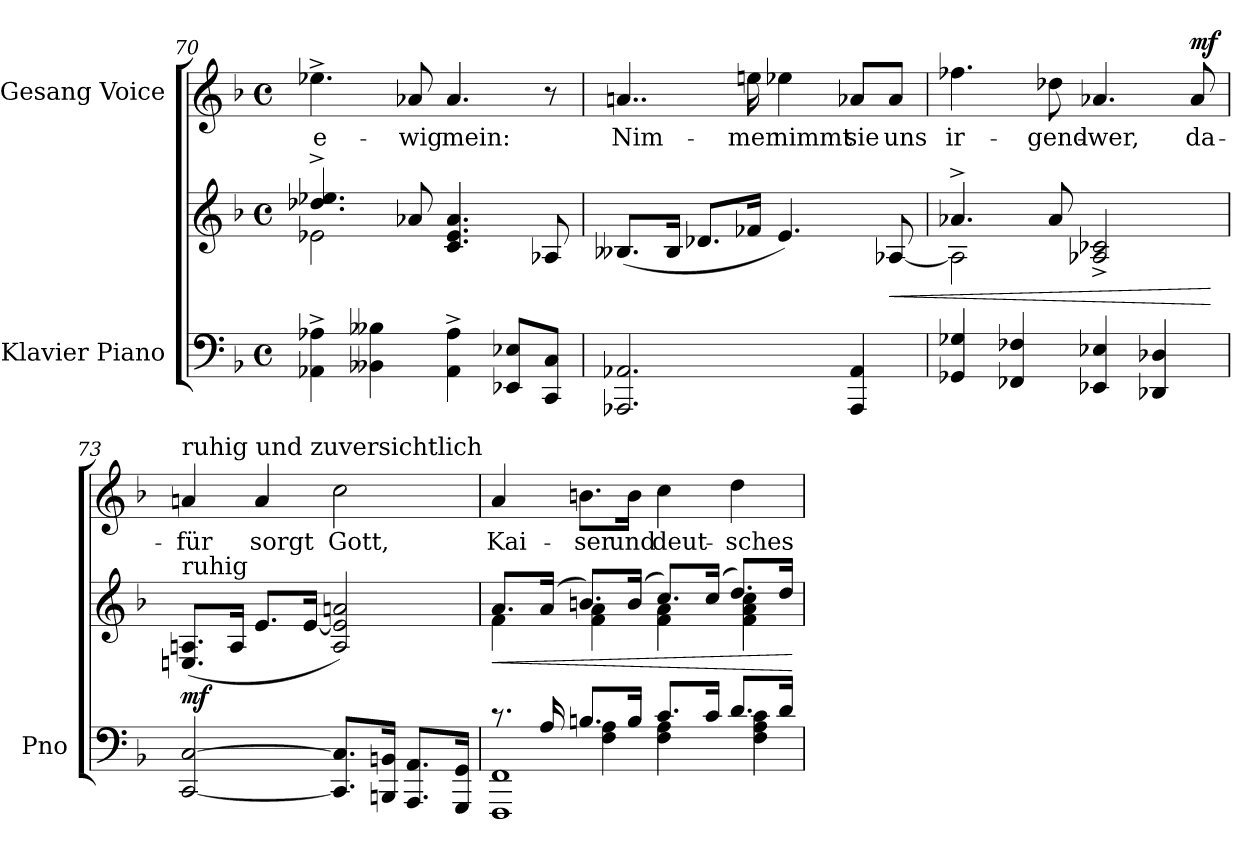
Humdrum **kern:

**kern	**kern	**dynam	**kern	**text	**dynam
*part2	*part2	*part2	*part1	*part1	*part1
*staff3	*staff2	*staff2/3	*staff1	*staff1	*staff1
*I"Klavier Piano	*	*	*I"Gesang Voice	*	*
*I'Pno	*	*	*	*	*
*clefF4	*clefG2	*	*clefG2	*	*
*k[b-]	*k[b-]	*	*k[b-]	*	*
*M4/4	*M4/4	*	*M4/4	*	*
*met(c)	*met(c)	*	*met(c)	*	*
=70	=70	=70	=70	=70	=70
*	*^	*	*	*	*
!	!	!	!	!	!LO:LY:b	!
4AA-X\^ 4A-X\^	4.dd-X/^ 4.ee-X/^	2e-X\	.	4.ee-X^\	e-	.
4BB--X\ 4B--X\	.	.	.	.	.	.
!	!	!	!	!	!LO:LY:b	!
.	8a-X/	.	.	8a-X/	-wig	.
!	!	!	!	!	!LO:LY:b	!
4AA-\^ 4A-\^	4.c/ 4.e-/ 4.a-/	2ryy	.	4.a-/	mein:	.
8EE-X/ 8E-X/L	.	.	.	.	.	.
8CC/ 8C/J	8A-X/	.	.	8r	.	.
*	*v	*v	*	*	*	*
!!LO:LB:g=z
=71	=71	=71	=71	=71	=71
!	!	!	!	!LO:LY:b	!
2.AAA-X/ 2.AA-X/	(>8.B--X/L	.	4..an/	Nim-	.
.	16B--/Jk	.	.	.	.
.	8.d-X/L	.	.	.	.
!	!	!	!	!LO:LY:b	!
.	16f-X/Jk	.	16een\	-mer	.
!	!	!	!	!LO:LY:b	!
.	4.e/)	.	4ee-X\	nimmt	.
!	!	!	!	!LO:LY:b	!
4AAA-/ 4AA-/	.	.	8a-X/L	sie	.
!	!	!LO:HP:b	!	!LO:LY:b	!
.	[<8A-X/	<	8a-/J	uns	.
=72	=72	=72	=72	=72	=72
*	*^	*	*	*	*
!	!	!	!	!	!LO:LY:b	!
4GG-X/ 4G-X/	4.a-X^/	2A-\]	.	4.ff-X\	ir-	.
4FF-X/ 4F-X/	.	.	.	.	.	.
!	!	!	!	!	!LO:LY:b	!
.	8a-/	.	.	8dd-X\	-gend-	.
!	!	!	!	!	!LO:LY:b	!
4EE-X/ 4E-X/	2A-X/^> 2c-X/^>	2ryy	.	4.a-X/	-wer,	.
4DD-X/ 4D-X/	.	.	.	.	.	.
!	!	!	!	!	!LO:LY:b	!LO:DY:a
.	.	.	.	8a-/	da-	mf
*	*v	*v	*	*	*	*
.	.	[	.	.	.
=73	=73	=73	=73	=73	=73
!	!	!	!LO:TX:a:t=ruhig und zuversichtlich	!	!
!	!LO:TX:a:t=ruhig	!	!	!	!
!	!	!LO:DY:b	!	!LO:LY:b	!
[2CC/ [2C/	(<8.En/ 8.An/L	mf	4an/	-für	.
.	16A/Jk	.	.	.	.
!	!	!	!	!LO:LY:b	!
.	8.e/L	.	4a/	sorgt	.
.	[16e/Jk	.	.	.	.
!	!	!	!	!LO:LY:b	!
8.CC/] 8.C/]L	2A/ 2e/] 2an/)	.	2cc\	Gott,	.
16BBBn/ 16BBn/Jk	.	.	.	.	.
8.AAA/ 8.AA/L	.	.	.	.	.
16GGG/ 16GG/Jk	.	.	.	.	.
=74	=74	=74	=74	=74	=74
*^	*	*	*	*	*
*	*^	*	*	*	*	*
!	!	!	!LO:TX:a:t=steigernd	!	!	!	!
!	!	!	!	!LO:HP:b	!	!LO:LY:b	!
*	*	*	*^	*	*	*	*
8.r	4ryy	1FFF 1FF	8.a/L	4f\	<	4a/	Kai-	.
16A/	.	.	(16a/Jk	.	.	.	.	.
!	!	!	!	!	!	!	!LO:LY:b	!
8.Bn/L	4F\ 4A\	.	8.bn/L)	4f\ 4a\	.	8.bn\L	-ser	.
!	!	!	!	!	!	!	!LO:LY:b	!
16B/Jk	.	.	(16b/Jk	.	.	16b\Jk	und	.
!	!	!	!	!	!	!	!LO:LY:b	!
8.c/L	4F\ 4A\	.	8.cc/L)	4f\ 4a\	.	4cc\	deut-	.
16c/Jk	.	.	(16cc/Jk	.	.	.	.	.
!	!	!	!	!	!	!	!LO:LY:b	!
8.d/L	4F\ 4A\ 4c\	.	8.dd/L)	4f\ 4a\ 4cc\	.	4dd\	-sches	.
16d/Jk	.	.	16dd/Jk	.	.	.	.	.
*v	*v	*v	*	*	*	*	*	*
*	*v	*v	*	*	*	*
.	.	[	.	.	.
=	=	=	=	=	=
*-	*-	*-	*-	*-	*-
